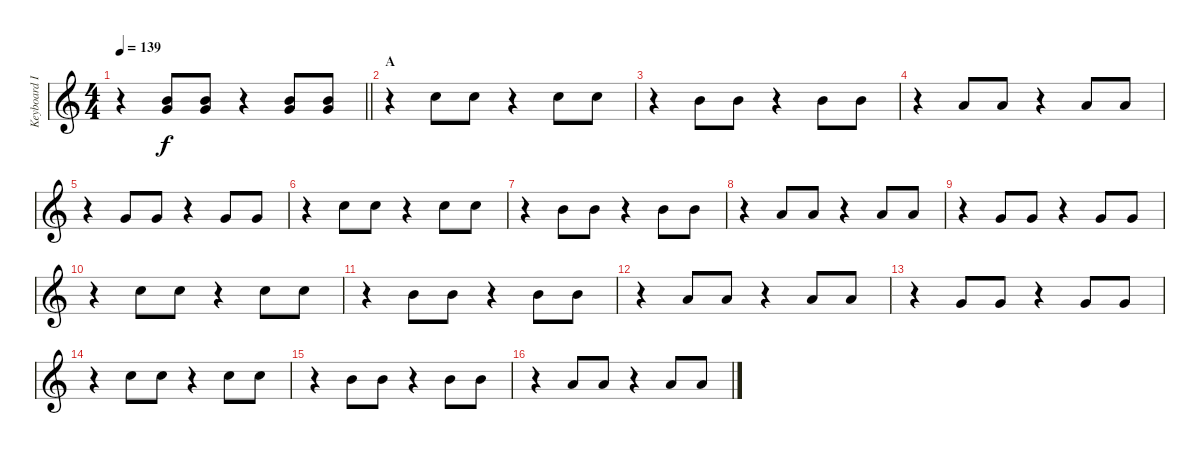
\track ("Keyboard II" "Keyboard I") {instrument fx4atmosphere}
\staff {score}
\tuning (E5 B4 G4 D4 A3 E3 B2) {hide}
\ts (4 4)
\tempo 139
\clef g2
\barLineRight lightlight
\ks aminor
r.4{dy f} (0.2 0.3).8{balance 13} (0.2 0.3).8{balance 3} r.4 (0.2 0.3).8{balance 13} (0.2 0.3).8{balance 3} |
\section ("" "A")
r.4 1.2.8{balance 13} 1.2.8{balance 3} r.4 1.2.8{balance 13} 1.2.8{balance 3} |
r.4 4.3.8{balance 13} 4.3.8{balance 3} r.4 4.3.8{balance 13} 4.3.8{balance 3} |
r.4 2.3.8{balance 13} 2.3.8{balance 3} r.4 2.3.8{balance 13} 2.3.8{balance 3} |
r.4 0.3.8{balance 13} 0.3.8{balance 3} r.4 0.3.8{balance 13} 0.3.8{balance 3} |
r.4 1.2.8{balance 13} 1.2.8{balance 3} r.4 1.2.8{balance 13} 1.2.8{balance 3} |
r.4 4.3.8{balance 13} 4.3.8{balance 3} r.4 4.3.8{balance 13} 4.3.8{balance 3} |
r.4 2.3.8{balance 13} 2.3.8{balance 3} r.4 2.3.8{balance 13} 2.3.8{balance 3} |
r.4 0.3.8{balance 13} 0.3.8{balance 3} r.4 0.3.8{balance 13} 0.3.8{balance 3} |
r.4 1.2.8{balance 13} 1.2.8{balance 3} r.4 1.2.8{balance 13} 1.2.8{balance 3} |
r.4 4.3.8{balance 13} 4.3.8{balance 3} r.4 4.3.8{balance 13} 4.3.8{balance 3} |
r.4 2.3.8{balance 13} 2.3.8{balance 3} r.4 2.3.8{balance 13} 2.3.8{balance 3} |
r.4 0.3.8{balance 13} 0.3.8{balance 3} r.4 0.3.8{balance 13} 0.3.8{balance 3} |
r.4 1.2.8{balance 13} 1.2.8{balance 3} r.4 1.2.8{balance 13} 1.2.8{balance 3} |
r.4 4.3.8{balance 13} 4.3.8{balance 3} r.4 4.3.8{balance 13} 4.3.8{balance 3} |
r.4 2.3.8{balance 13} 2.3.8{balance 3} r.4 2.3.8{balance 13} 2.3.8{balance 3}
